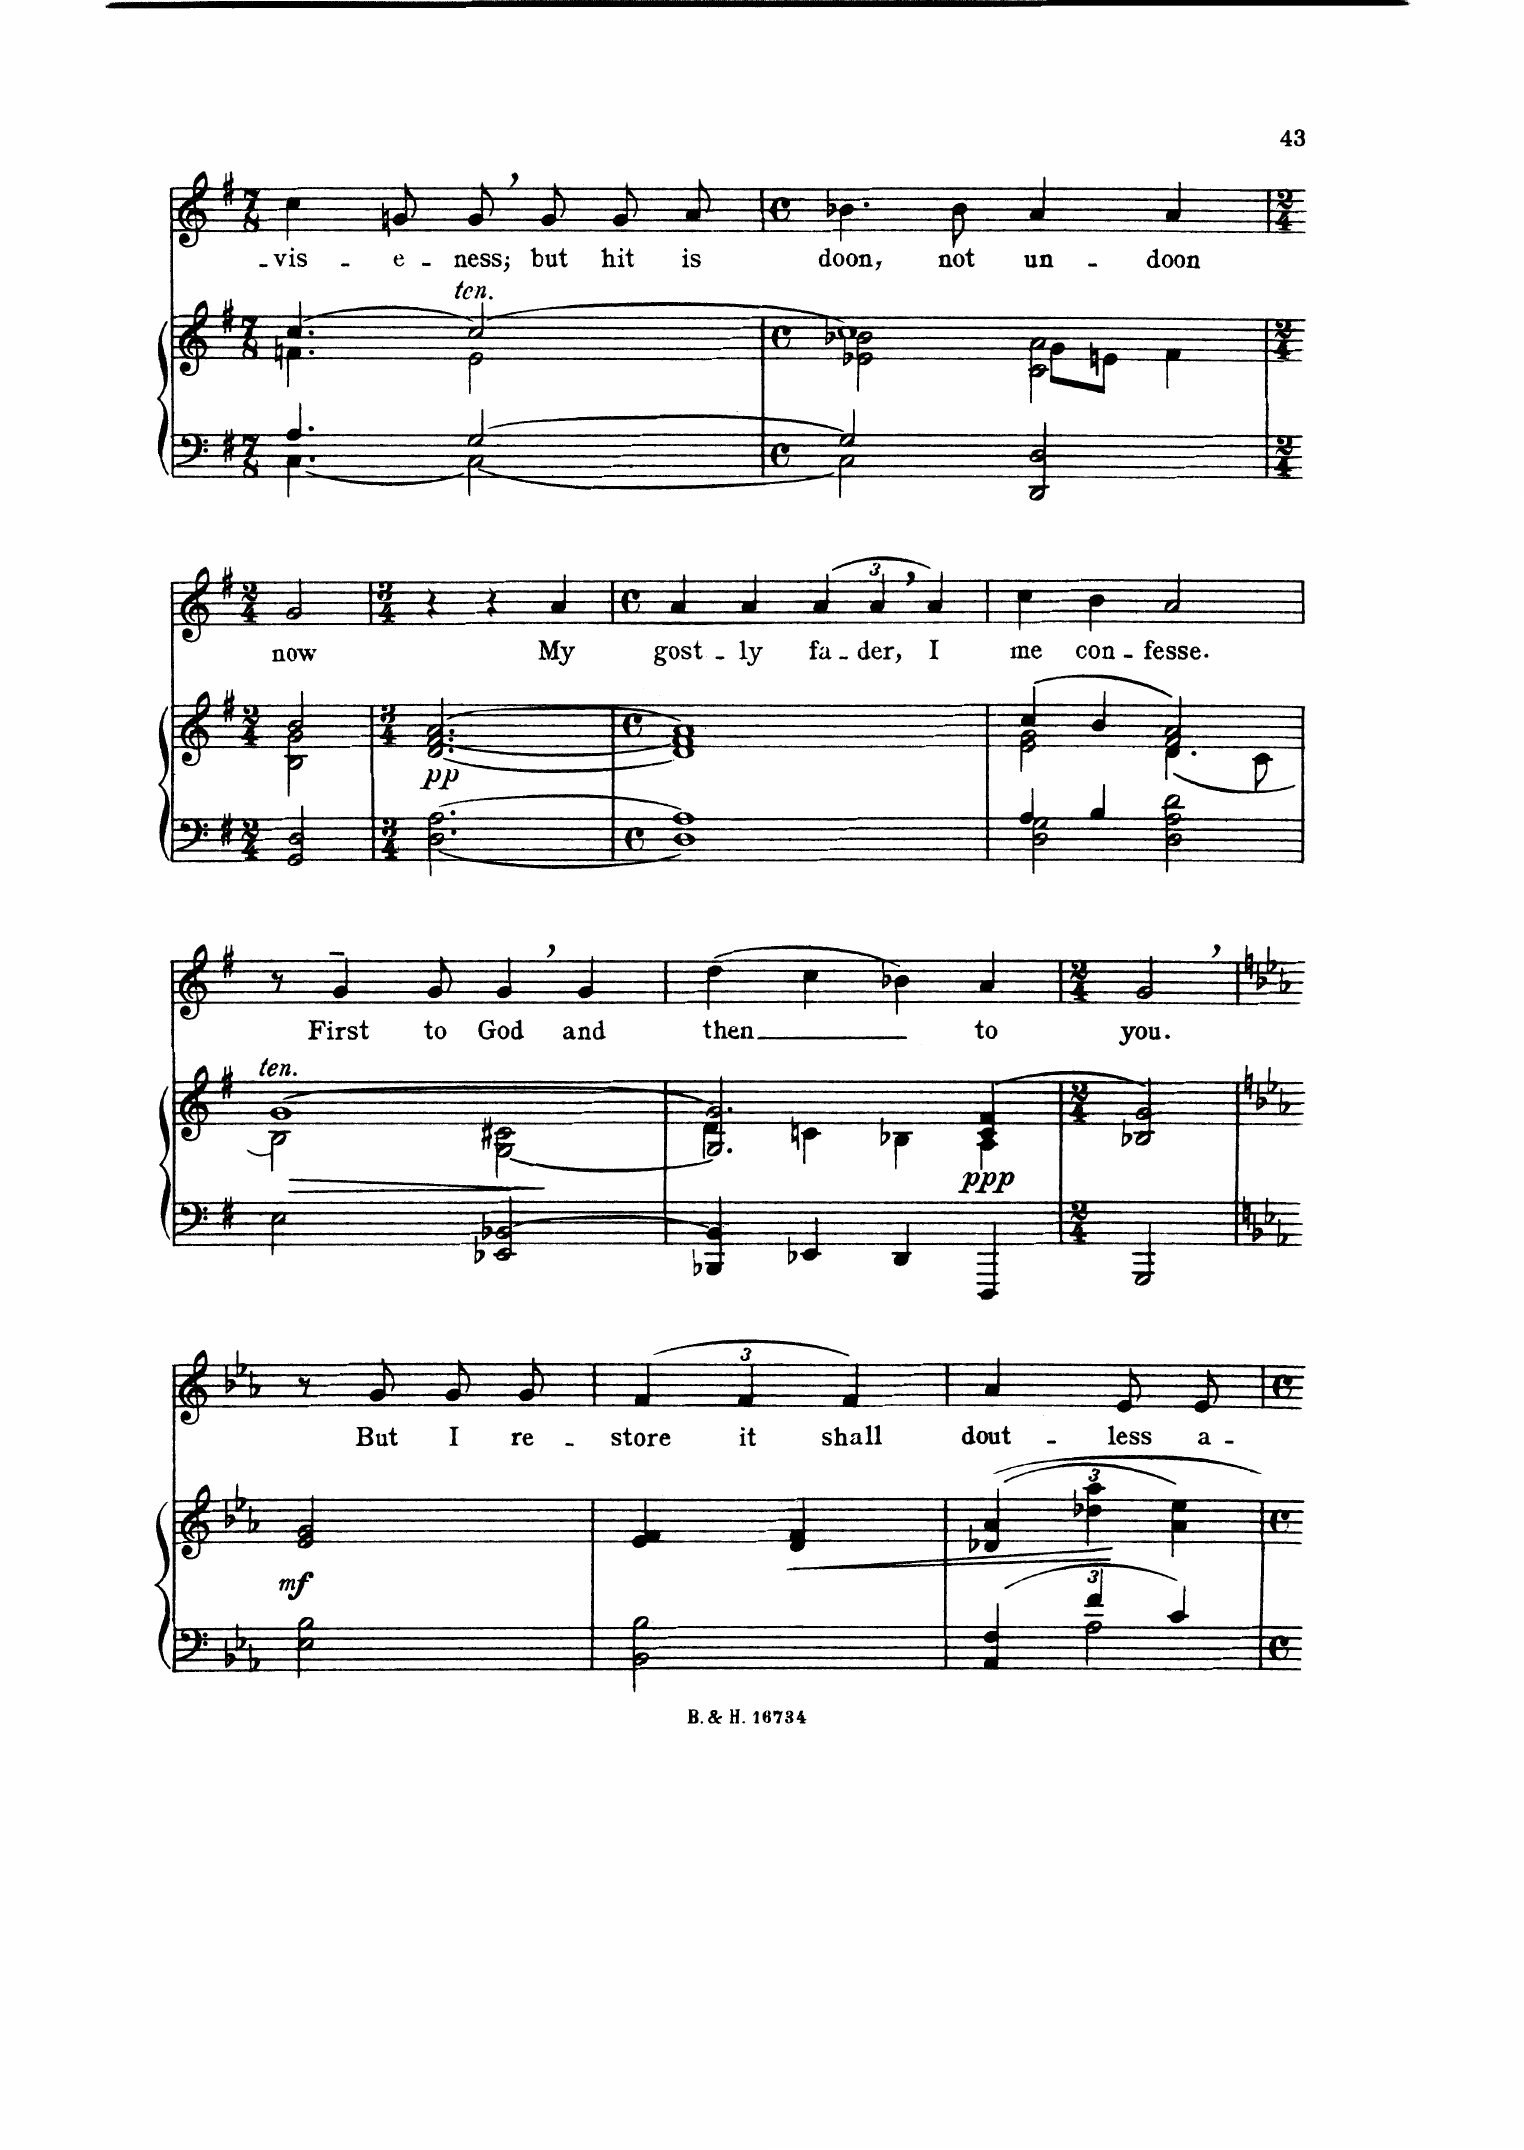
**kern	**kern	**dynam	**kern	**text
*part2	*part2	*part2	*part1	*part1
*staff3	*staff2	*staff2/3	*staff1	*staff1
*I"Piano	*	*	*I"Voice	*
*I'Pno	*	*	*	*
*clefF4	*clefG2	*	*clefG2	*
*k[f#]	*k[f#]	*	*k[f#]	*
*M7/8	*M7/8	*	*M7/8	*
=12	=12	=12	=12	=12
*^	*^	*	*	*
4.A/	[4.C\	[4.cc/	4.fn\	.	4cc\	-- vis-
.	.	.	.	.	8gn/L	-è-
!	!	!LO:TX:i:t=ten.	!	!	!	!
[2G/	2C\_	2cc/_	2e\	.	8g,/J	-ness;
.	.	.	.	.	8g/L	But
.	.	.	.	.	8g/	hit
.	.	.	.	.	8a/J	is
*	*	*v	*v	*	*	*
=13	=13	=13	=13	=13	=13
*M4/4	*	*M4/4	*	*M4/4	*
*met(c)	*	*met(c)	*	*met(c)	*
*	*	*^	*	*	*
*	*	*	*^	*	*	*
2G/]	2C\]	1cc]	2e-X\ 2b-X\	2ryy	.	4.b-X\	doon,
.	.	.	.	.	.	8a/	not
2DD/ 2D/	2ryy	.	2c\ 2a\	8g\L	.	4a/	un-
.	.	.	.	8en\J	.	.	.
.	.	.	.	4f#/	.	4a/	-doon
*v	*v	*	*	*	*	*	*
*	*v	*v	*v	*	*	*
=14	=14	=14	=14	=14
*M2/4	*M2/4	*	*M2/4	*
*	*^	*	*	*
2GG/ 2D/	2b/	2B\ 2g\	.	2g/	now.
*	*v	*v	*	*	*
=15	=15	=15	=15	=15
*M3/4	*M3/4	*	*M3/4	*
*	*^	*	*	*
!	!	!	!LO:DY:b	!	!
*	*v	*v	*	*	*
[2.D\ [2.A\	[2.d/ [2.f#/ [2.a/	pp	4r	.
.	.	.	4r	.
.	.	.	4a/	My
=16	=16	=16	=16	=16
*M4/4	*M4/4	*	*M4/4	*
*met(c)	*met(c)	*	*met(c)	*
1D] 1A]	1d] 1f#] 1a]	.	4a/	gost-
.	.	.	4a/	-ly
.	.	.	6a/	fa-
.	.	.	6a,/	-der,
.	.	.	6a/	I
=17	=17	=17	=17	=17
*^	*^	*	*	*
4A/	2D\ 2G\	(4cc/	2e\ 2g\	.	4cc\	me
4B/	.	4b/	.	.	4b\	con-
2D\ 2A\ 2d\	2ryy	2f#/ 2a/)	(4.d\	.	2a/	-fesse
.	.	.	8c\	.	.	.
*v	*v	*	*	*	*	*
=18	=18	=18	=18	=18	=18
!	!LO:TX:i:t=ten.	!	!	!	!
!	!	!	!LO:HP:b	!	!
2E\	[1g	2B\)	>	8r	.
.	.	.	.	4g~>/	First
.	.	.	.	8g/	to
2EE-X/ [2BB-X/	.	[2G\ 2c#X\	.	4g,/	God
.	.	.	.	4g/	and
*	*v	*v	*	*	*
.	.	]	.	.
=19	=19	=19	=19	=19
*	*^	*	*	*
4BBB-X/ 4BB-/]	2.G/] 2.g/]	4d\	.	(4dd\	then
4EE-X/	.	4cn\	.	4cc\	.
4DD/	.	4B-X\	.	4b-X\)	.
!	!	!	!LO:DY:b	!	!
4DDD/	(4c/ 4f#/	4A\	ppp	4a/	to
*	*v	*v	*	*	*
=20	=20	=20	=20	=20
*M2/4	*M2/4	*	*M2/4	*
2GGG/	2B-X/ 2g/)	.	2g,/	you.
=21||	=21||	=21||	=21||	=21||
*k[b-e-a-]	*k[b-e-a-]	*	*k[b-e-a-]	*
!	!	!LO:DY:b	!	!
2E-\ 2B-\	2e-/ 2g/	mf	8r	.
.	.	.	8g/	But
.	.	.	8g/L	I
.	.	.	8g/J	re-
=22	=22	=22	=22	=22
2BB-\ 2B-\	4e-/ 4f/	.	6f/	-store
.	.	.	6f/	it
!	!	!LO:HP:b	!	!
.	4d/ 4f/	<	.	.
.	.	.	6f/	shall
=23	=23	=23	=23	=23
*^	*	*	*	*
6AA-/ 6F/	6ryy	6d-X/ 6a-/	.	4a-/	dout-
6f/	3A-\	6dd-X\ 6aa-\	.	.	.
.	.	.	.	8e-/L	-less
6c/	.	6a-\ 6ee-\	[	.	.
.	.	.	.	8e-/J	a-
*v	*v	*	*	*	*
=	=	=	=	=
*-	*-	*-	*-	*-
